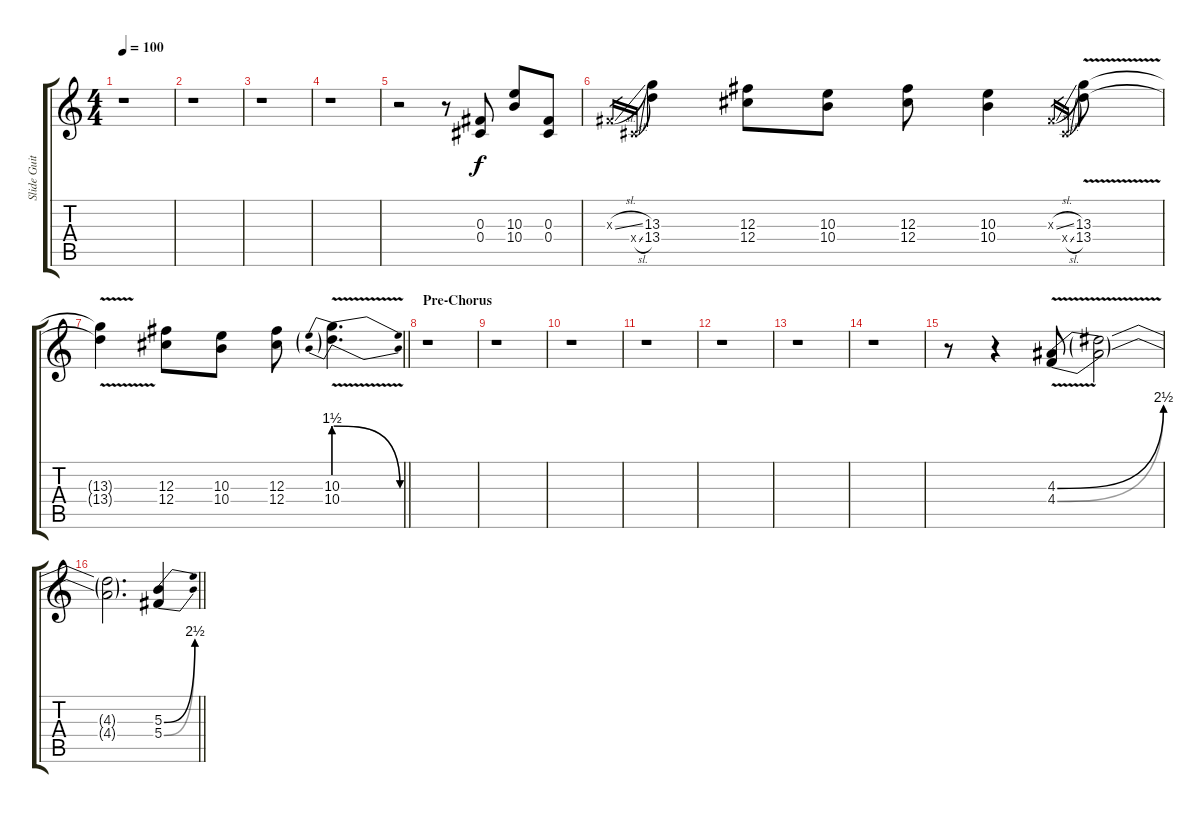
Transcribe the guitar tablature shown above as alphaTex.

\track ("Slide Guitar" "Slide Guit") {instrument overdrivenguitar}
\staff {score tabs}
\tuning (Eb4 Bb3 Gb3 Db3 Ab2 Eb2) {hide}
\ts (4 4)
\tempo 100
\clef g2
\ks c
r.1{dy f} |
r.1 |
r.1 |
r.1 |
r.2 r.8 (0.3 0.4).8 (10.3 10.4).8 (0.3 0.4).8 |
0.3{sl x}.16{gr} 0.4{sl x}.16{gr} (13.3 13.4).4 (12.3 12.4).8 (10.3 10.4).8 (12.3 12.4).8 (10.3 10.4).4 0.3{sl x}.16{gr} 0.4{sl x}.16{gr} (13.3{v} 13.4{v}).8 |
\barLineRight lightlight
(13.3{t} 13.4{t}).4 (12.3 12.4).8 (10.3 10.4).8 (12.3 12.4).8 (10.3{be (prebendrelease 0 6 60 0) v} 10.4{be (prebendrelease 0 6 60 0) v}).4{d} |
\section ("" "Pre-Chorus")
r.1 |
r.1 |
r.1 |
r.1 |
r.1 |
r.1 |
r.1 |
r.8 r.4 (4.3{be (bend 0 0 60 10) v} 4.4{be (bend 0 0 60 10) v}).8 (4.3{t} 4.4{t}).2 |
\barLineRight lightlight
(4.3{t} 4.4{t}).2{d} (5.3{be (bend 0 0 60 10)} 5.4{be (bend 0 0 60 10)}).4
